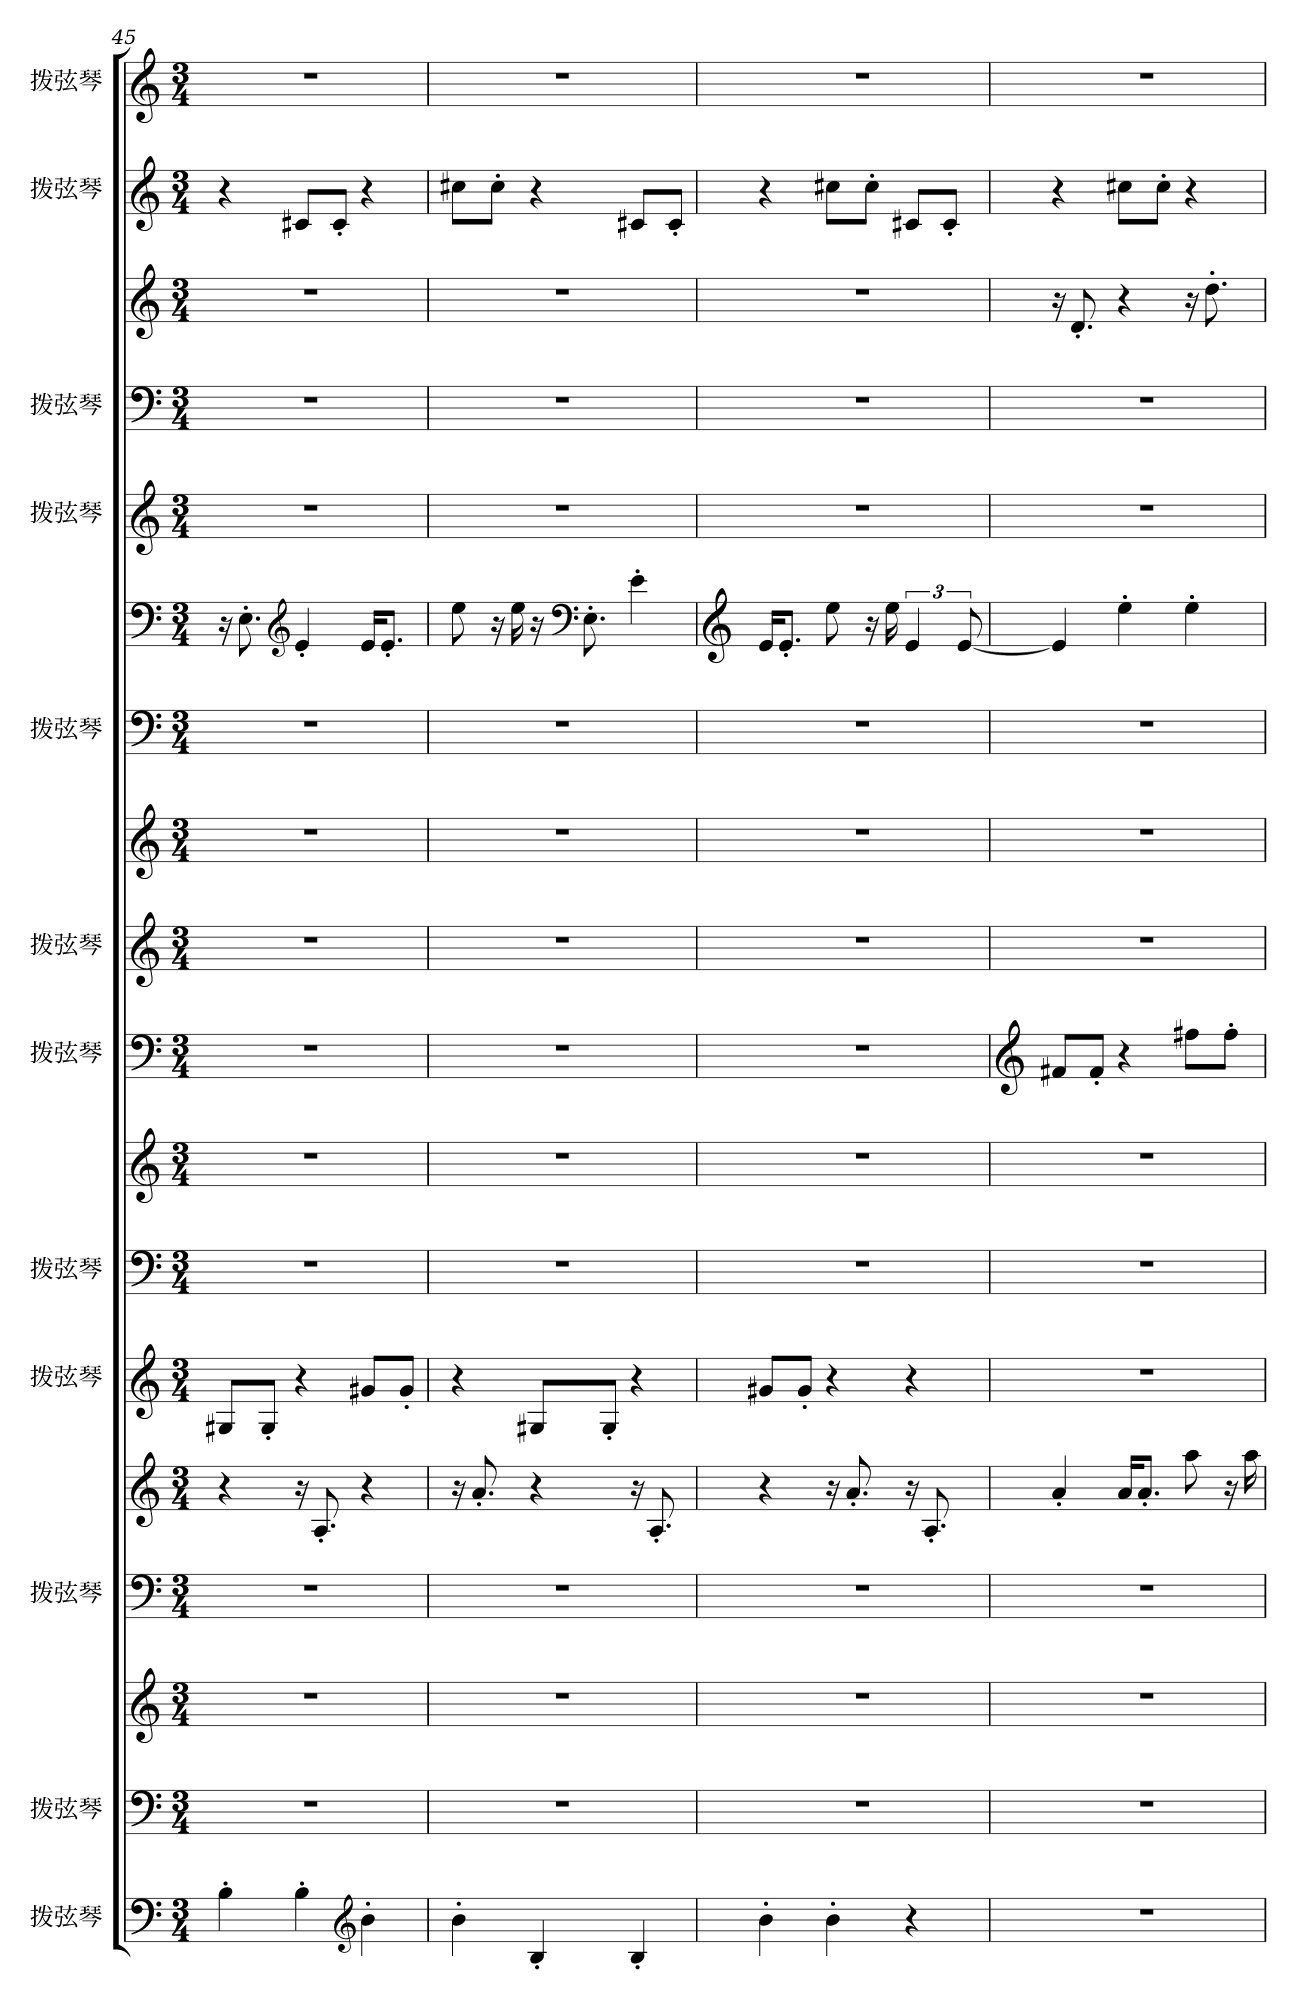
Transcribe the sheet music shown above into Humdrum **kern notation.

**kern	**kern	**kern	**kern	**kern	**kern	**kern	**kern	**kern	**kern	**kern	**kern	**kern	**kern	**kern	**kern	**kern	**kern
*part12	*part11	*part11	*part10	*part10	*part9	*part8	*part8	*part7	*part6	*part6	*part5	*part5	*part4	*part3	*part3	*part2	*part1
*staff18	*staff17	*staff16	*staff15	*staff14	*staff13	*staff12	*staff11	*staff10	*staff9	*staff8	*staff7	*staff6	*staff5	*staff4	*staff3	*staff2	*staff1
*I"拨弦琴	*I"拨弦琴	*	*I"拨弦琴	*	*I"拨弦琴	*I"拨弦琴	*	*I"拨弦琴	*I"拨弦琴	*	*I"拨弦琴	*	*I"拨弦琴	*I"拨弦琴	*	*I"拨弦琴	*I"拨弦琴
*clefF4	*clefF4	*clefG2	*clefF4	*clefG2	*clefG2	*clefF4	*clefG2	*clefF4	*clefG2	*clefG2	*clefF4	*clefF4	*clefG2	*clefF4	*clefG2	*clefG2	*clefG2
*k[]	*k[]	*k[]	*k[]	*k[]	*k[]	*k[]	*k[]	*k[]	*k[]	*k[]	*k[]	*k[]	*k[]	*k[]	*k[]	*k[]	*k[]
*M3/4	*M3/4	*M3/4	*M3/4	*M3/4	*M3/4	*M3/4	*M3/4	*M3/4	*M3/4	*M3/4	*M3/4	*M3/4	*M3/4	*M3/4	*M3/4	*M3/4	*M3/4
=45	=45	=45	=45	=45	=45	=45	=45	=45	=45	=45	=45	=45	=45	=45	=45	=45	=45
4B'\	2.r	2.r	2.r	4r	8G#X/L	2.r	2.r	2.r	2.r	2.r	2.r	16r	2.r	2.r	2.r	4r	2.r
.	.	.	.	.	.	.	.	.	.	.	.	8.E'\	.	.	.	.	.
.	.	.	.	.	8G#'/J	.	.	.	.	.	.	.	.	.	.	.	.
*	*	*	*	*	*	*	*	*	*	*	*	*clefG2	*	*	*	*	*
4B'\	.	.	.	16r	4r	.	.	.	.	.	.	4e'/	.	.	.	8c#X/L	.
.	.	.	.	8.A'/	.	.	.	.	.	.	.	.	.	.	.	.	.
.	.	.	.	.	.	.	.	.	.	.	.	.	.	.	.	8c#'/J	.
*clefG2	*	*	*	*	*	*	*	*	*	*	*	*	*	*	*	*	*
4b'\	.	.	.	4r	8g#X/L	.	.	.	.	.	.	16e/KL	.	.	.	4r	.
.	.	.	.	.	.	.	.	.	.	.	.	8.e'/J	.	.	.	.	.
.	.	.	.	.	8g#'/J	.	.	.	.	.	.	.	.	.	.	.	.
=46	=46	=46	=46	=46	=46	=46	=46	=46	=46	=46	=46	=46	=46	=46	=46	=46	=46
4b'\	2.r	2.r	2.r	16r	4r	2.r	2.r	2.r	2.r	2.r	2.r	8ee\	2.r	2.r	2.r	8cc#X\L	2.r
.	.	.	.	8.a'/	.	.	.	.	.	.	.	.	.	.	.	.	.
.	.	.	.	.	.	.	.	.	.	.	.	16r	.	.	.	8cc#'\J	.
.	.	.	.	.	.	.	.	.	.	.	.	16ee\	.	.	.	.	.
4B'/	.	.	.	4r	8G#X/L	.	.	.	.	.	.	16r	.	.	.	4r	.
*	*	*	*	*	*	*	*	*	*	*	*	*clefF4	*	*	*	*	*
.	.	.	.	.	.	.	.	.	.	.	.	8.E'\	.	.	.	.	.
.	.	.	.	.	8G#'/J	.	.	.	.	.	.	.	.	.	.	.	.
4B'/	.	.	.	16r	4r	.	.	.	.	.	.	4e'\	.	.	.	8c#X/L	.
.	.	.	.	8.A'/	.	.	.	.	.	.	.	.	.	.	.	.	.
.	.	.	.	.	.	.	.	.	.	.	.	.	.	.	.	8c#'/J	.
=47	=47	=47	=47	=47	=47	=47	=47	=47	=47	=47	=47	=47	=47	=47	=47	=47	=47
*	*	*	*	*	*	*	*	*	*	*	*	*clefG2	*	*	*	*	*
4b'\	2.r	2.r	2.r	4r	8g#X/L	2.r	2.r	2.r	2.r	2.r	2.r	16e/KL	2.r	2.r	2.r	4r	2.r
.	.	.	.	.	.	.	.	.	.	.	.	8.e'/J	.	.	.	.	.
.	.	.	.	.	8g#'/J	.	.	.	.	.	.	.	.	.	.	.	.
4b'\	.	.	.	16r	4r	.	.	.	.	.	.	8ee\	.	.	.	8cc#X\L	.
.	.	.	.	8.a'/	.	.	.	.	.	.	.	.	.	.	.	.	.
.	.	.	.	.	.	.	.	.	.	.	.	16r	.	.	.	8cc#'\J	.
.	.	.	.	.	.	.	.	.	.	.	.	16ee\	.	.	.	.	.
4r	.	.	.	16r	4r	.	.	.	.	.	.	6e/	.	.	.	8c#X/L	.
.	.	.	.	8.A'/	.	.	.	.	.	.	.	.	.	.	.	.	.
.	.	.	.	.	.	.	.	.	.	.	.	.	.	.	.	8c#'/J	.
.	.	.	.	.	.	.	.	.	.	.	.	[12e/	.	.	.	.	.
!!LO:PB:g=z
=48	=48	=48	=48	=48	=48	=48	=48	=48	=48	=48	=48	=48	=48	=48	=48	=48	=48
*	*	*	*	*	*	*	*	*clefG2	*	*	*	*	*	*	*	*	*
2.r	2.r	2.r	2.r	4a'/	2.r	2.r	2.r	8f#X/L	2.r	2.r	2.r	4e/]	2.r	2.r	16r	4r	2.r
.	.	.	.	.	.	.	.	.	.	.	.	.	.	.	8.d'/	.	.
.	.	.	.	.	.	.	.	8f#'/J	.	.	.	.	.	.	.	.	.
.	.	.	.	16a/KL	.	.	.	4r	.	.	.	4ee'\	.	.	4r	8cc#X\L	.
.	.	.	.	8.a'/J	.	.	.	.	.	.	.	.	.	.	.	.	.
.	.	.	.	.	.	.	.	.	.	.	.	.	.	.	.	8cc#'\J	.
.	.	.	.	8aa\	.	.	.	8ff#X\L	.	.	.	4ee'\	.	.	16r	4r	.
.	.	.	.	.	.	.	.	.	.	.	.	.	.	.	8.dd'\	.	.
.	.	.	.	16r	.	.	.	8ff#'\J	.	.	.	.	.	.	.	.	.
.	.	.	.	16aa\	.	.	.	.	.	.	.	.	.	.	.	.	.
=	=	=	=	=	=	=	=	=	=	=	=	=	=	=	=	=	=
*-	*-	*-	*-	*-	*-	*-	*-	*-	*-	*-	*-	*-	*-	*-	*-	*-	*-
